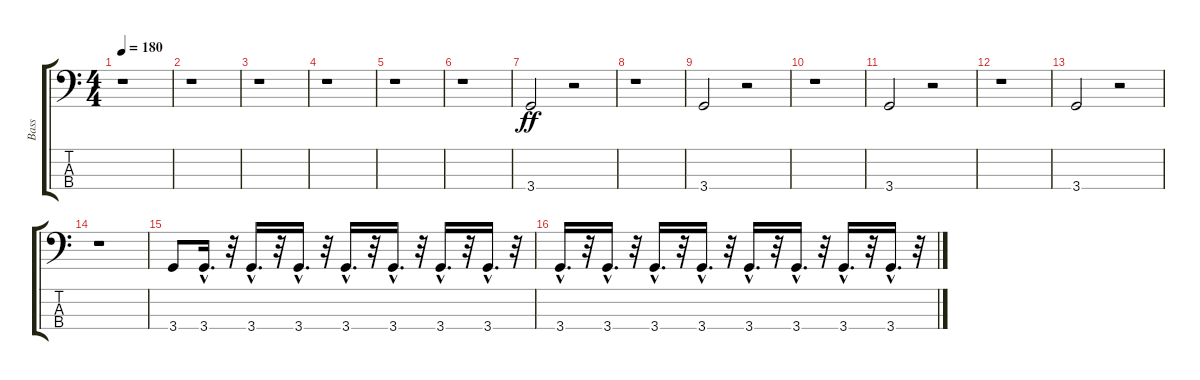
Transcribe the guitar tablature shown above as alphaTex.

\track ("Bass" "Bass") {instrument fretlessbass}
\staff {score tabs}
\tuning (G2 D2 A1 E1) {hide}
\ts (4 4)
\tempo 180
\clef f4
\ks c
r.1{dy ff instrument fretlessbass} |
r.1 |
r.1 |
r.1 |
r.1 |
r.1 |
3.4.2{volume 12 balance 8 instrument fretlessbass} r.2 |
r.1 |
3.4.2 r.2 |
r.1 |
3.4.2 r.2 |
r.1 |
3.4.2 r.2 |
r.1 |
3.4.8 3.4{hac}.16{d} r.32 3.4{hac}.16{d} r.32 3.4{hac}.16{d} r.32 3.4{hac}.16{d} r.32 3.4{hac}.16{d} r.32 3.4{hac}.16{d} r.32 3.4{hac}.16{d} r.32 |
3.4{hac}.16{d} r.32 3.4{hac}.16{d} r.32 3.4{hac}.16{d} r.32 3.4{hac}.16{d} r.32 3.4{hac}.16{d} r.32 3.4{hac}.16{d} r.32 3.4{hac}.16{d} r.32 3.4{hac}.16{d} r.32
